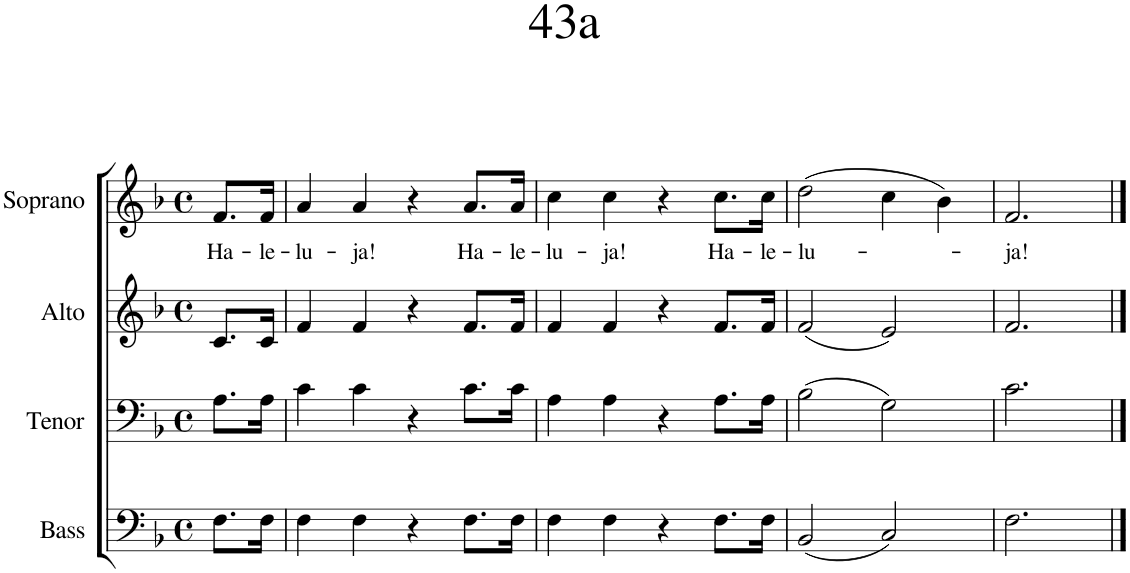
**kern	**kern	**kern	**kern	**text
*part4	*part3	*part2	*part1	*part1
*staff4	*staff3	*staff2	*staff1	*staff1
*I"Bass	*I"Tenor	*I"Alto	*I"Soprano	*
*I'B.	*I'T.	*I'A.	*I'S.	*
*clefF4	*clefF4	*clefG2	*clefG2	*
*k[b-]	*k[b-]	*k[b-]	*k[b-]	*
*M4/4	*M4/4	*M4/4	*M4/4	*
*met(c)	*met(c)	*met(c)	*met(c)	*
=	=	=	=	=
!	!	!	!	!LO:LY:b
8.F\L	8.A\L	8.c/L	8.f/L	Ha-
!	!	!	!	!LO:LY:b
16F\Jk	16A\Jk	16c/Jk	16f/Jk	-le-
=1	=1	=1	=1	=1
!	!	!	!	!LO:LY:b
4F\	4c\	4f/	4a/	-lu-
!	!	!	!	!LO:LY:b
4F\	4c\	4f/	4a/	-ja!
4r	4r	4r	4r	.
!	!	!	!	!LO:LY:b
8.F\L	8.c\L	8.f/L	8.a/L	Ha-
!	!	!	!	!LO:LY:b
16F\Jk	16c\Jk	16f/Jk	16a/Jk	-le-
=2	=2	=2	=2	=2
!	!	!	!	!LO:LY:b
4F\	4A\	4f/	4cc\	-lu-
!	!	!	!	!LO:LY:b
4F\	4A\	4f/	4cc\	-ja!
4r	4r	4r	4r	.
!	!	!	!	!LO:LY:b
8.F\L	8.A\L	8.f/L	8.cc\L	Ha-
!	!	!	!	!LO:LY:b
16F\Jk	16A\Jk	16f/Jk	16cc\Jk	-le-
=3	=3	=3	=3	=3
!	!	!	!	!LO:LY:b
(2BB-/	(2B-\	(2f/	(2dd\	-lu-
2C/)	2G\)	2e/)	4cc\	.
.	.	.	4b-\)	.
=4	=4	=4	=4	=4
!	!	!	!	!LO:LY:b
2.F\	2.c\	2.f/	2.f/	-ja!
==	==	==	==	==
*-	*-	*-	*-	*-
